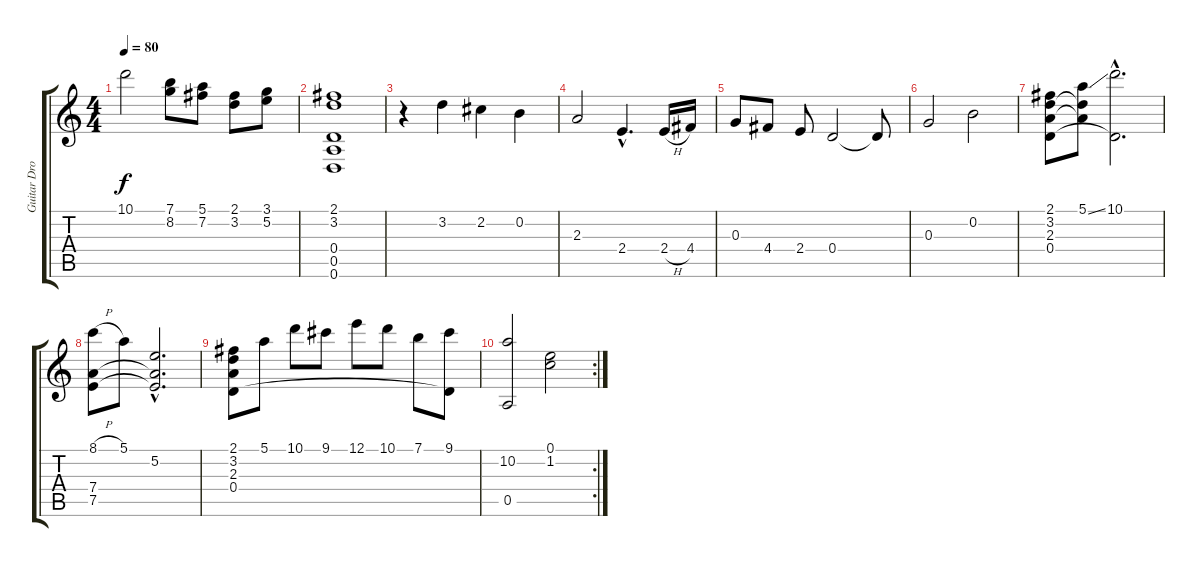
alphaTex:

\track ("Guitar Dropped D" "Guitar Dro") {instrument acousticguitarnylon}
\staff {score tabs}
\tuning (E4 B3 G3 D3 A2 D2) {hide}
\ts (4 4)
\tempo 80
\clef g2
\ks c
10.1{t}.2{dy f} (7.1 8.2).8 (5.1 7.2).8 (2.1 3.2).8 (3.1 5.2).8 |
(2.1 3.2 0.4 0.5 0.6).1 |
r.4 3.2.4 2.2.4 0.2.4 |
2.3.2 2.4{hac}.4{d} 2.4{h}.16 4.4.16 |
0.3.8 4.4.8 2.4.8 0.4.2 0.4{t}.8 |
0.3.2 0.2.2 |
(2.1 3.2 2.3 0.4).8{volume 5} (5.1{ss} 3.2{t} 2.3{t}).8 (10.1{hac} 0.4{hac t}).2{d} |
(8.1{h} 7.4 7.5).8 5.1.8 (5.2{hac} 7.4{hac t} 7.5{hac t}).2{d} |
(2.1 3.2 2.3 0.4).8 5.1.8 10.1.8 9.1.8 12.1.8 10.1.8 7.1.8 (9.1 0.4{t}).8 |
\rc 2
(10.2 0.5).2 (0.1 1.2).2
